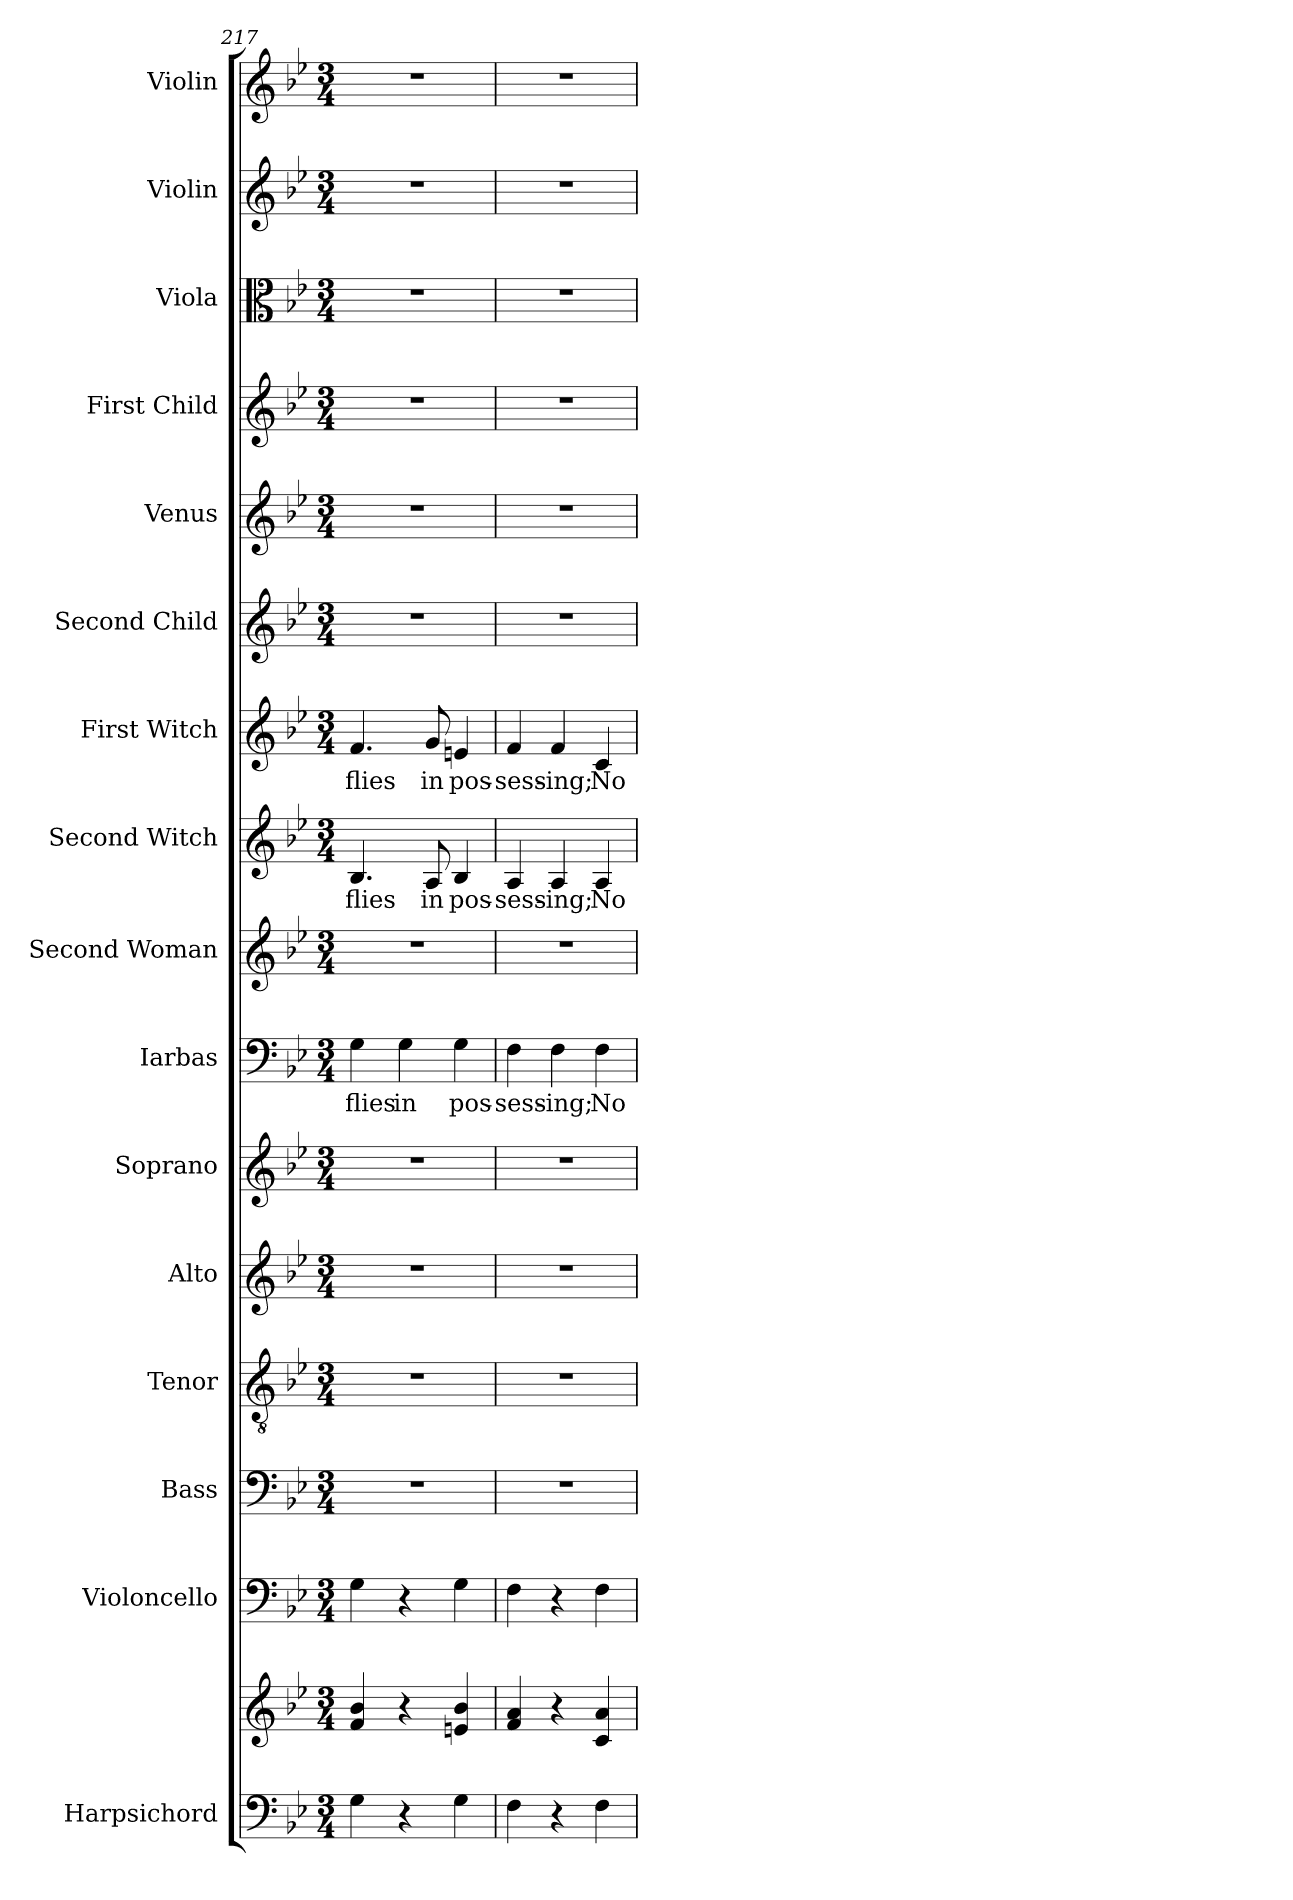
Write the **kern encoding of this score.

**kern	**kern	**kern	**kern	**kern	**kern	**kern	**kern	**text	**kern	**kern	**text	**kern	**text	**kern	**kern	**kern	**kern	**kern	**kern
*part16	*part16	*part15	*part14	*part13	*part12	*part11	*part10	*part10	*part9	*part8	*part8	*part7	*part7	*part6	*part5	*part4	*part3	*part2	*part1
*staff17	*staff16	*staff15	*staff14	*staff13	*staff12	*staff11	*staff10	*staff10	*staff9	*staff8	*staff8	*staff7	*staff7	*staff6	*staff5	*staff4	*staff3	*staff2	*staff1
*I"Harpsichord	*	*I"Violoncello	*I"Bass	*I"Tenor	*I"Alto	*I"Soprano	*I"Iarbas	*	*I"Second Woman	*I"Second Witch	*	*I"First Witch	*	*I"Second Child	*I"Venus	*I"First Child	*I"Viola	*I"Violin	*I"Violin
*I'Hch.	*	*I'Vc.	*I'B.	*I'T.	*I'A.	*I'S.	*I'I.	*	*I'2W	*I'W2.	*	*I'W1	*	*I'C2.	*I'V.	*I'C1	*I'Vla.	*I'Vln.	*I'Vln.
!!LO:PB:g=z
*clefF4	*clefG2	*clefF4	*clefF4	*clefGv2	*clefG2	*clefG2	*clefF4	*	*clefG2	*clefG2	*	*clefG2	*	*clefG2	*clefG2	*clefG2	*clefC3	*clefG2	*clefG2
*k[b-e-]	*k[b-e-]	*k[b-e-]	*k[b-e-]	*k[b-e-]	*k[b-e-]	*k[b-e-]	*k[b-e-]	*	*k[b-e-]	*k[b-e-]	*	*k[b-e-]	*	*k[b-e-]	*k[b-e-]	*k[b-e-]	*k[b-e-]	*k[b-e-]	*k[b-e-]
*M3/4	*M3/4	*M3/4	*M3/4	*M3/4	*M3/4	*M3/4	*M3/4	*	*M3/4	*M3/4	*	*M3/4	*	*M3/4	*M3/4	*M3/4	*M3/4	*M3/4	*M3/4
=217	=217	=217	=217	=217	=217	=217	=217	=217	=217	=217	=217	=217	=217	=217	=217	=217	=217	=217	=217
!	!	!	!	!	!	!	!	!LO:LY:b	!	!	!LO:LY:b	!	!LO:LY:b	!	!	!	!	!	!
4G\	4f/ 4b-/	4G\	2.r	2.r	2.r	2.r	4G\	flies	2.r	4.B-/	flies	4.f/	flies	2.r	2.r	2.r	2.r	2.r	2.r
!	!	!	!	!	!	!	!	!LO:LY:b	!	!	!	!	!	!	!	!	!	!	!
4r	4r	4r	.	.	.	.	4G\	in	.	.	.	.	.	.	.	.	.	.	.
!	!	!	!	!	!	!	!	!	!	!	!LO:LY:b	!	!LO:LY:b	!	!	!	!	!	!
.	.	.	.	.	.	.	.	.	.	8A/	in	8g/	in	.	.	.	.	.	.
!	!	!	!	!	!	!	!	!LO:LY:b	!	!	!LO:LY:b	!	!LO:LY:b	!	!	!	!	!	!
4G\	4en/ 4b-/	4G\	.	.	.	.	4G\	pos-	.	4B-/	pos-	4en/	pos-	.	.	.	.	.	.
=218	=218	=218	=218	=218	=218	=218	=218	=218	=218	=218	=218	=218	=218	=218	=218	=218	=218	=218	=218
!	!	!	!	!	!	!	!	!LO:LY:b	!	!	!LO:LY:b	!	!LO:LY:b	!	!	!	!	!	!
4F\	4f/ 4a/	4F\	2.r	2.r	2.r	2.r	4F\	-sess-	2.r	4A/	-sess-	4f/	-sess-	2.r	2.r	2.r	2.r	2.r	2.r
!	!	!	!	!	!	!	!	!LO:LY:b	!	!	!LO:LY:b	!	!LO:LY:b	!	!	!	!	!	!
4r	4r	4r	.	.	.	.	4F\	-ing;	.	4A/	-ing;	4f/	-ing;	.	.	.	.	.	.
!	!	!	!	!	!	!	!	!LO:LY:b	!	!	!LO:LY:b	!	!LO:LY:b	!	!	!	!	!	!
4F\	4c/ 4a/	4F\	.	.	.	.	4F\	No	.	4A/	No	4c/	No	.	.	.	.	.	.
=	=	=	=	=	=	=	=	=	=	=	=	=	=	=	=	=	=	=	=
*-	*-	*-	*-	*-	*-	*-	*-	*-	*-	*-	*-	*-	*-	*-	*-	*-	*-	*-	*-
